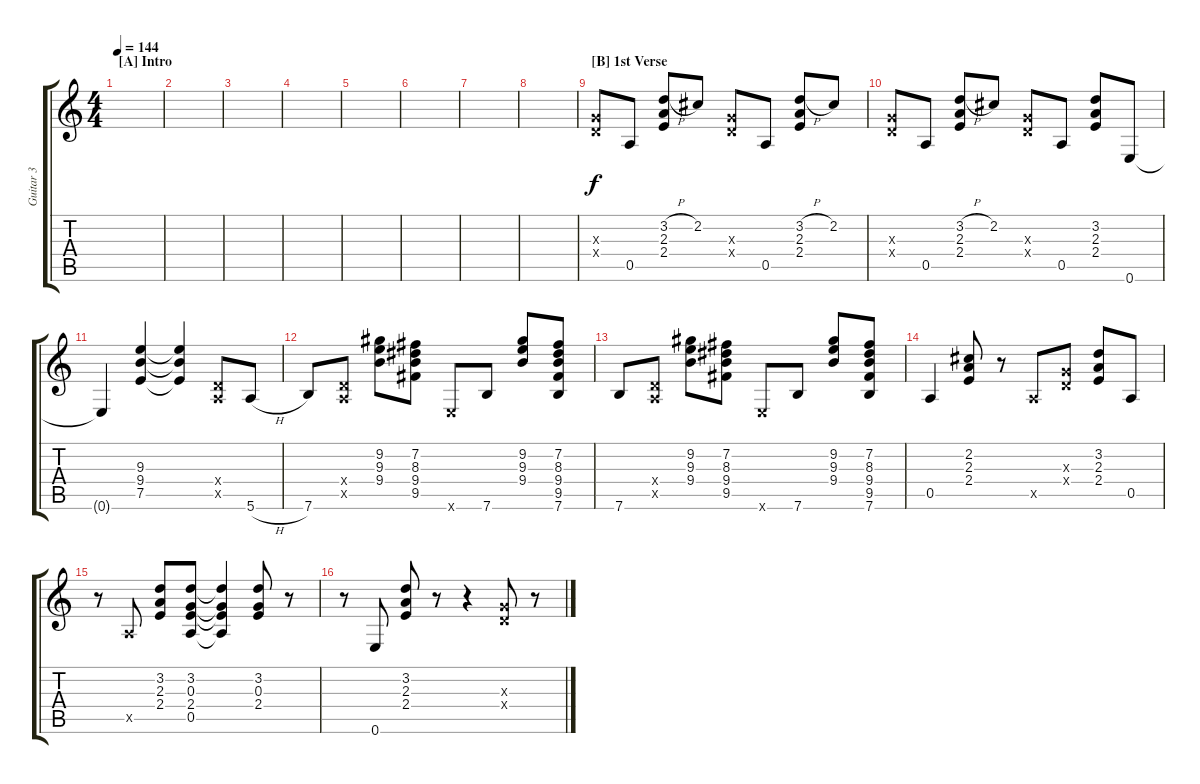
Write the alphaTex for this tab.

\track ("Guitar 3" "Guitar 3") {instrument distortionguitar}
\staff {score tabs}
\tuning (E4 B3 G3 D3 A2 E2) {hide}
\ts (4 4)
\section ("" "[A] Intro")
\tempo 144
\clef g2
\ks c
|
|
|
|
|
|
|
|
\section ("" "[B] 1st Verse")
(0.3{x} 0.4{x}).8 0.5.8 (3.2{h} 2.3 2.4).8 2.2.8 (0.3{x} 0.4{x}).8 0.5.8 (3.2{h} 2.3 2.4).8 2.2.8 |
(0.3{x} 0.4{x}).8 0.5.8 (3.2{h} 2.3 2.4).8 2.2.8 (0.3{x} 0.4{x}).8 0.5.8 (3.2 2.3 2.4).8 0.6.8 |
0.6{t}.4 (9.3 9.4 7.5).4 (9.3{t} 9.4{t} 7.5{t}).4 (0.4{x} 0.5{x}).8 5.6{h}.8 |
7.6.8 (0.4{x} 0.5{x}).8 (9.2 9.3 9.4).8 (7.2 8.3 9.4 9.5).8 0.6{x}.8 7.6.8 (9.2 9.3 9.4).8 (7.2 8.3 9.4 9.5 7.6).8 |
7.6.8 (0.4{x} 0.5{x}).8 (9.2 9.3 9.4).8 (7.2 8.3 9.4 9.5).8 0.6{x}.8 7.6.8 (9.2 9.3 9.4).8 (7.2 8.3 9.4 9.5 7.6).8 |
0.5.4 (2.2 2.3 2.4).8 r.8 0.5{x}.8 (0.3{x} 0.4{x}).8 (3.2 2.3 2.4).8 0.5.8 |
r.8 0.5{x}.8 (3.2 2.3 2.4).8 (3.2 0.3 2.4 0.5).8 (3.2{t} 0.3{t} 2.4{t} 0.5{t}).4 (3.2 0.3 2.4).8 r.8 |
r.8 0.6.8 (3.2 2.3 2.4).8 r.8 r.4 (0.3{x} 0.4{x}).8 r.8
